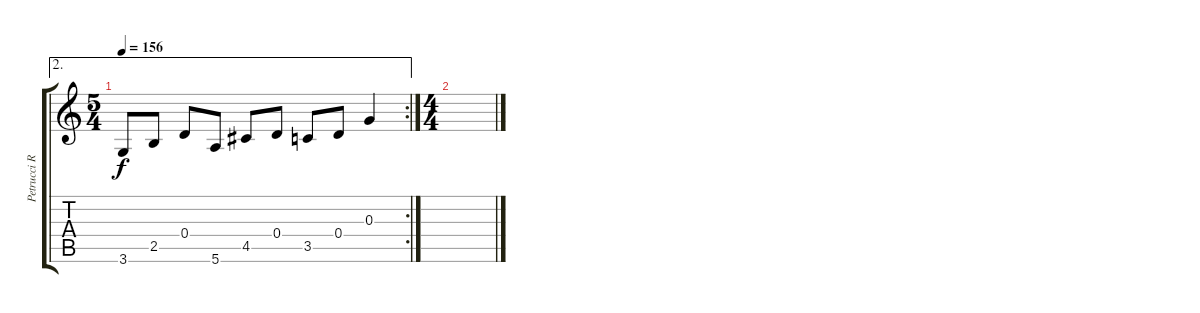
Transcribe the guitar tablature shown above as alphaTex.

\track ("Petrucci Riffs" "Petrucci R") {instrument distortionguitar}
\staff {score tabs}
\tuning (E4 B3 G3 D3 A2 E2) {hide}
\ae 2
\rc 2
\ts (5 4)
\tempo 156
\clef g2
\ks c
3.6.8{dy f} 2.5.8 0.4.8 5.6.8 4.5.8 0.4.8 3.5.8 0.4.8 0.3.4 |
\ts (4 4)
